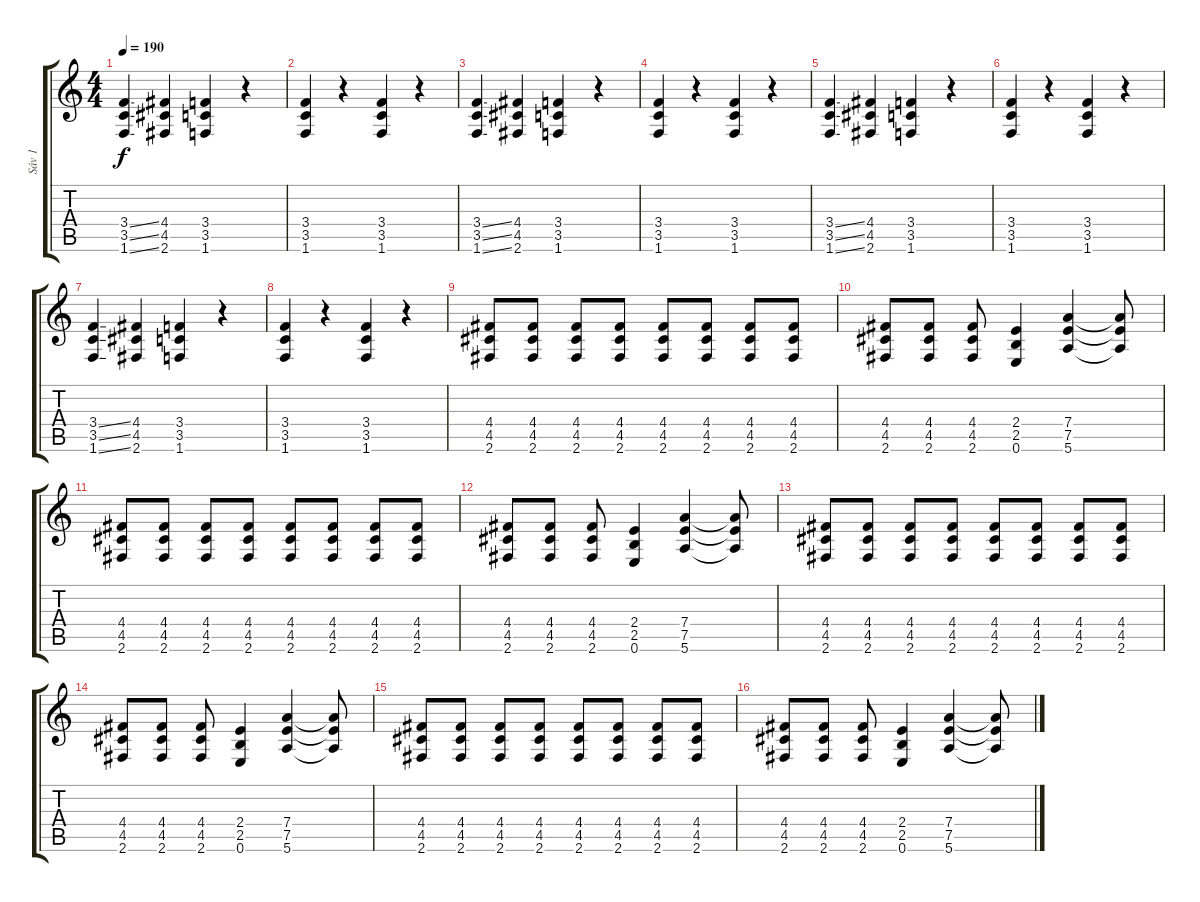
\track ("Sáv 1" "Sáv 1") {instrument distortionguitar}
\staff {score tabs}
\tuning (E4 B3 G3 D3 A2 E2) {hide}
\ts (4 4)
\tempo 190
\clef g2
\ks c
(3.4{ss} 3.5{ss} 1.6{ss}).4{dy f instrument distortionguitar} (4.4 4.5 2.6).4 (3.4 3.5 1.6).4 r.4 |
(3.4 3.5 1.6).4 r.4 (3.4 3.5 1.6).4 r.4 |
(3.4{ss} 3.5{ss} 1.6{ss}).4 (4.4 4.5 2.6).4 (3.4 3.5 1.6).4 r.4 |
(3.4 3.5 1.6).4 r.4 (3.4 3.5 1.6).4 r.4 |
(3.4{ss} 3.5{ss} 1.6{ss}).4 (4.4 4.5 2.6).4 (3.4 3.5 1.6).4 r.4 |
(3.4 3.5 1.6).4 r.4 (3.4 3.5 1.6).4 r.4 |
(3.4{ss} 3.5{ss} 1.6{ss}).4 (4.4 4.5 2.6).4 (3.4 3.5 1.6).4 r.4 |
(3.4 3.5 1.6).4 r.4 (3.4 3.5 1.6).4 r.4 |
(4.4 4.5 2.6).8 (4.4 4.5 2.6).8 (4.4 4.5 2.6).8 (4.4 4.5 2.6).8 (4.4 4.5 2.6).8 (4.4 4.5 2.6).8 (4.4 4.5 2.6).8 (4.4 4.5 2.6).8 |
(4.4 4.5 2.6).8 (4.4 4.5 2.6).8 (4.4 4.5 2.6).8 (2.4 2.5 0.6).4 (7.4 7.5 5.6).4 (7.4{t} 7.5{t} 5.6{t}).8 |
(4.4 4.5 2.6).8 (4.4 4.5 2.6).8 (4.4 4.5 2.6).8 (4.4 4.5 2.6).8 (4.4 4.5 2.6).8 (4.4 4.5 2.6).8 (4.4 4.5 2.6).8 (4.4 4.5 2.6).8 |
(4.4 4.5 2.6).8 (4.4 4.5 2.6).8 (4.4 4.5 2.6).8 (2.4 2.5 0.6).4 (7.4 7.5 5.6).4 (7.4{t} 7.5{t} 5.6{t}).8 |
(4.4 4.5 2.6).8 (4.4 4.5 2.6).8 (4.4 4.5 2.6).8 (4.4 4.5 2.6).8 (4.4 4.5 2.6).8 (4.4 4.5 2.6).8 (4.4 4.5 2.6).8 (4.4 4.5 2.6).8 |
(4.4 4.5 2.6).8 (4.4 4.5 2.6).8 (4.4 4.5 2.6).8 (2.4 2.5 0.6).4 (7.4 7.5 5.6).4 (7.4{t} 7.5{t} 5.6{t}).8 |
(4.4 4.5 2.6).8 (4.4 4.5 2.6).8 (4.4 4.5 2.6).8 (4.4 4.5 2.6).8 (4.4 4.5 2.6).8 (4.4 4.5 2.6).8 (4.4 4.5 2.6).8 (4.4 4.5 2.6).8 |
(4.4 4.5 2.6).8 (4.4 4.5 2.6).8 (4.4 4.5 2.6).8 (2.4 2.5 0.6).4 (7.4 7.5 5.6).4 (7.4{t} 7.5{t} 5.6{t}).8
